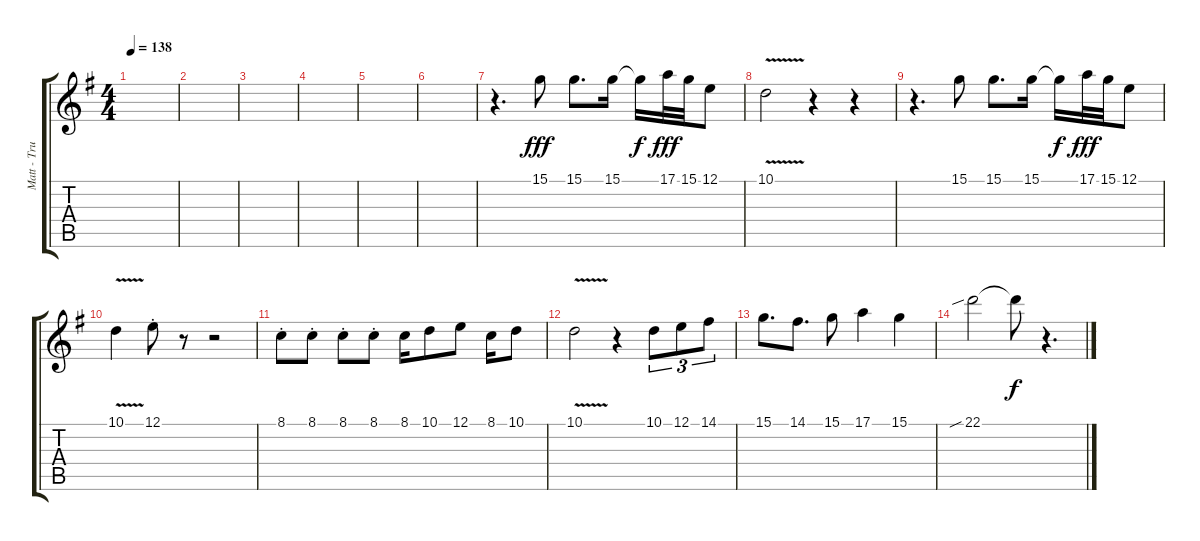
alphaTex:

\track ("Matt - Trumpet" "Matt - Tru") {instrument trumpet}
\staff {score tabs}
\tuning (E4 B3 G3 D3 A2 E2) {hide}
\ts (4 4)
\tempo 138
\clef g2
\ks g
|
|
|
|
|
|
r.4{d} 15.1.8{dy fff} 15.1.8{d} 15.1.16 15.1{t}.16{dy f} 17.1.32{dy fff} 15.1.32 12.1.8 |
10.1{v}.2{volume 0} r.4{volume 16} r.4{volume 16} |
r.4{d} 15.1.8 15.1.8{d} 15.1.16 15.1{t}.16{dy f} 17.1.32{dy fff} 15.1.32 12.1.8 |
10.1{v}.4 12.1{st}.8 r.8 r.2 |
8.1{st}.8 8.1{st}.8 8.1{st}.8 8.1{st}.8 8.1.16 10.1.8 12.1.8 8.1.16 10.1.8 |
10.1{v}.2{volume 0} r.4{volume 16} 10.1.8{tu (3 2) volume 16} 12.1.8{tu (3 2)} 14.1.8{tu (3 2)} |
15.1.8{d} 14.1.8{d} 15.1.8 17.1.4 15.1.4 |
22.1{sib}.2 22.1{t}.8{dy f} r.4{d}
